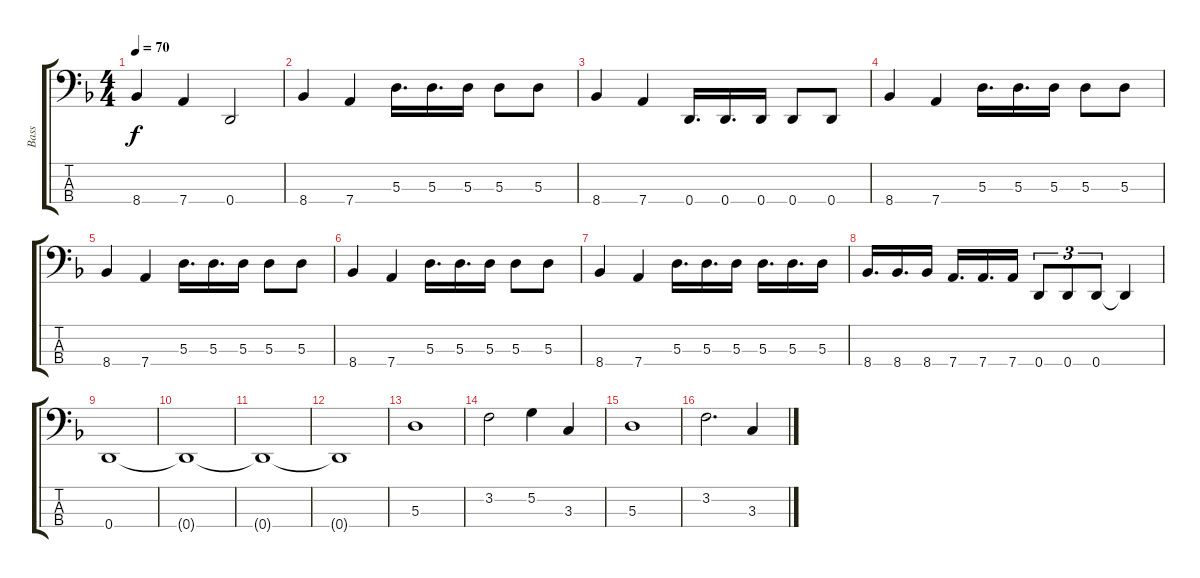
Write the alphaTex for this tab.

\track ("Bass" "Bass") {instrument electricbassfinger}
\staff {score tabs}
\tuning (G2 D2 A1 D1) {hide}
\ts (4 4)
\tempo 70
\clef f4
\ks f
8.4.4{dy f} 7.4.4 0.4.2 |
8.4.4 7.4.4 5.3.16{d} 5.3.16{d} 5.3.16 5.3.8 5.3.8 |
8.4.4 7.4.4 0.4.16{d} 0.4.16{d} 0.4.16 0.4.8 0.4.8 |
8.4.4 7.4.4 5.3.16{d} 5.3.16{d} 5.3.16 5.3.8 5.3.8 |
8.4.4 7.4.4 5.3.16{d} 5.3.16{d} 5.3.16 5.3.8 5.3.8 |
8.4.4 7.4.4 5.3.16{d} 5.3.16{d} 5.3.16 5.3.8 5.3.8 |
8.4.4 7.4.4 5.3.16{d} 5.3.16{d} 5.3.16 5.3.16{d} 5.3.16{d} 5.3.16 |
8.4.16{d} 8.4.16{d} 8.4.16 7.4.16{d} 7.4.16{d} 7.4.16 0.4.8{tu (3 2)} 0.4.8{tu (3 2)} 0.4.8{tu (3 2)} 0.4{t}.4 |
0.4.1 |
0.4{t}.1 |
0.4{t}.1 |
0.4{t}.1 |
5.3.1 |
3.2.2 5.2.4 3.3.4 |
5.3.1 |
3.2.2{d} 3.3.4
